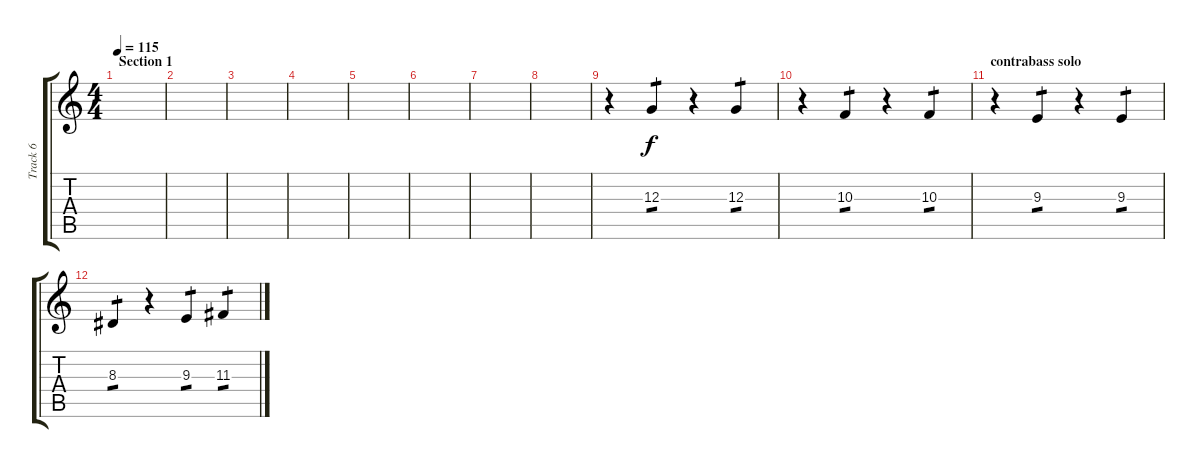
\track ("Track 6" "Track 6") {instrument synthvoice}
\staff {score tabs}
\tuning (E4 B3 G3 D3 A2 E2) {hide}
\ts (4 4)
\section ("" "Section 1")
\tempo 115
\clef g2
\ks c
|
|
|
|
|
|
|
|
r.4 12.3.4{tp 1} r.4 12.3.4{tp 1} |
r.4 10.3.4{tp 1} r.4 10.3.4{tp 1} |
\section ("" "contrabass solo")
r.4 9.3.4{tp 1} r.4 9.3.4{tp 1} |
8.3.4{tp 1} r.4 9.3.4{tp 1} 11.3.4{tp 1}
